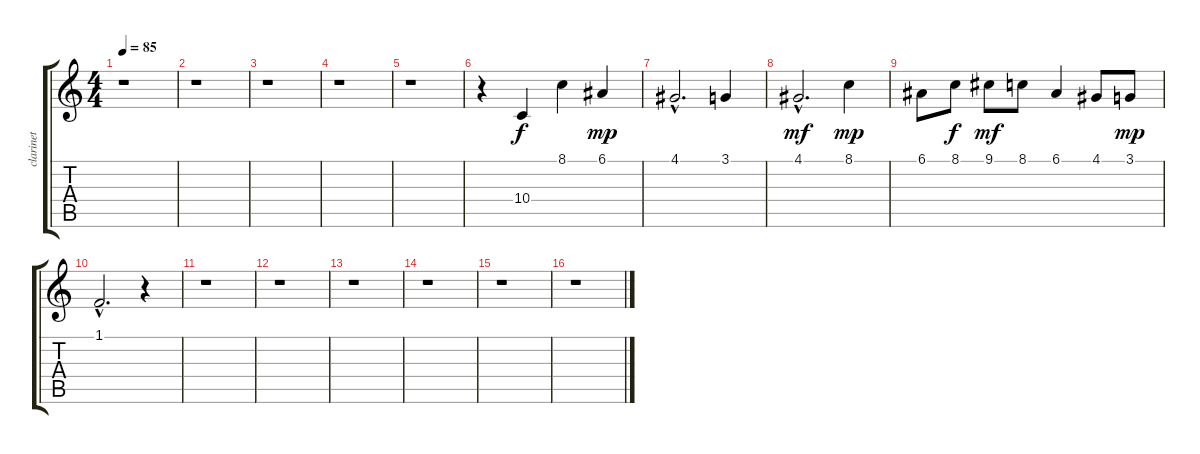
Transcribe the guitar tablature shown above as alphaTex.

\track ("clarinet" "clarinet") {instrument clarinet}
\staff {score tabs}
\tuning (E4 B3 G3 D3 A2 E2) {hide}
\ts (4 4)
\tempo 85
\clef g2
\ks c
r.1{dy f} |
r.1 |
r.1 |
r.1 |
r.1 |
r.4 10.4.4 8.1.4 6.1.4{dy mp} |
4.1{hac}.2{d} 3.1.4 |
4.1{hac}.2{d dy mf} 8.1.4{dy mp} |
6.1.8 8.1.8{dy f} 9.1.8{dy mf} 8.1.8 6.1.4 4.1.8 3.1.8{dy mp} |
1.1{hac}.2{d} r.4 |
r.1 |
r.1 |
r.1 |
r.1 |
r.1 |
r.1
